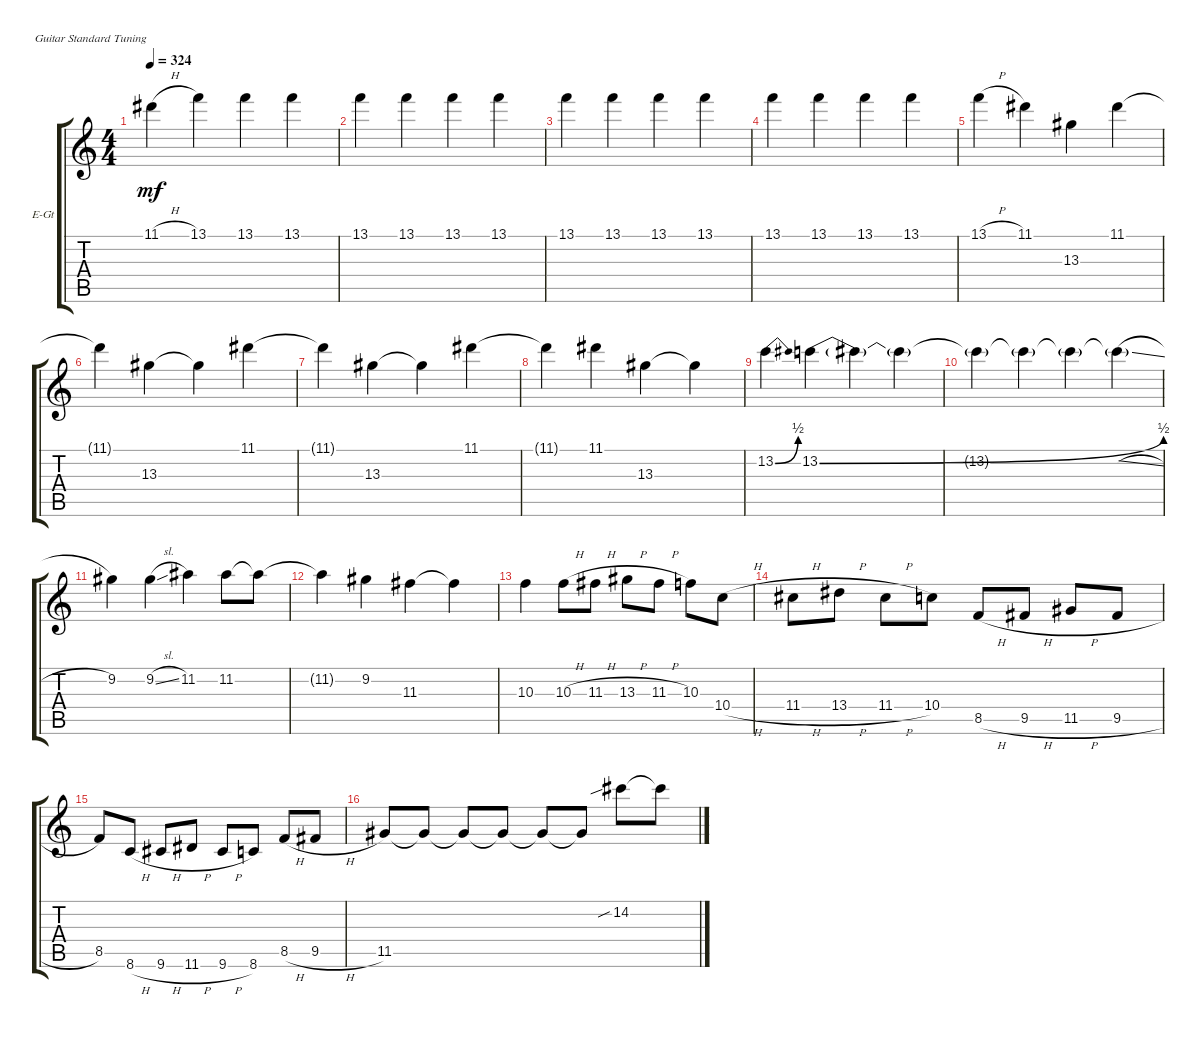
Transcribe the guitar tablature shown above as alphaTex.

\defaultSystemsLayout 4
\bracketExtendMode groupsimilarinstruments
\firstSystemTrackNameOrientation horizontal
\otherSystemsTrackNameOrientation horizontal
\track ("Sishir (Lead)" "E-Gt") {instrument distortionguitar}
\staff {score tabs}
\tuning (E4 B3 G3 D3 A2 E2)
\ts (4 4)
\tempo 324
\clef g2
\ks c
11.1{h}.4{dy mf} 13.1.4 13.1.4 13.1.4 |
13.1.4 13.1.4 13.1.4 13.1.4 |
13.1.4 13.1.4 13.1.4 13.1.4 |
13.1.4 13.1.4 13.1.4 13.1.4 |
13.1{h}.4 11.1.4 13.3.4 11.1.4 |
11.1{t}.4 13.3.4 13.3{t}.4 11.1.4 |
11.1{t}.4 13.3.4 13.3{t}.4 11.1.4 |
11.1{t}.4 11.1.4 13.3.4 13.3{t}.4 |
13.2{be (bend 0 0 29.4 2)}.4 13.2{be (bend 0 0 30 2)}.4 13.2{t}.4 13.2{t}.4 |
13.2{t}.4 13.2{t}.4 13.2{t}.4 13.2{sl t}.4 |
9.2.4 9.2{sl}.4 11.2.4 11.2.8 11.2{t}.8 |
11.2{t}.4 9.2.4 11.3.4 11.3{t}.4 |
10.3.4 10.3{h}.8 11.3{h}.8 13.3{h}.8 11.3{h}.8 10.3.8 10.4{h}.8 |
11.4{h}.8 13.4{h}.8 11.4{h}.8 10.4.8 8.5{h}.8 9.5{h}.8 11.5{h}.8 9.5{h}.8 |
8.5.8 8.6{h}.8 9.6{h}.8 11.6{h}.8 9.6{h}.8 8.6.8 8.5{h}.8 9.5{h}.8 |
11.5.8 11.5{t}.8 11.5{t}.8 11.5{t}.8 11.5{t}.8 11.5{t}.8 14.2{sib}.8 14.2{t}.8
